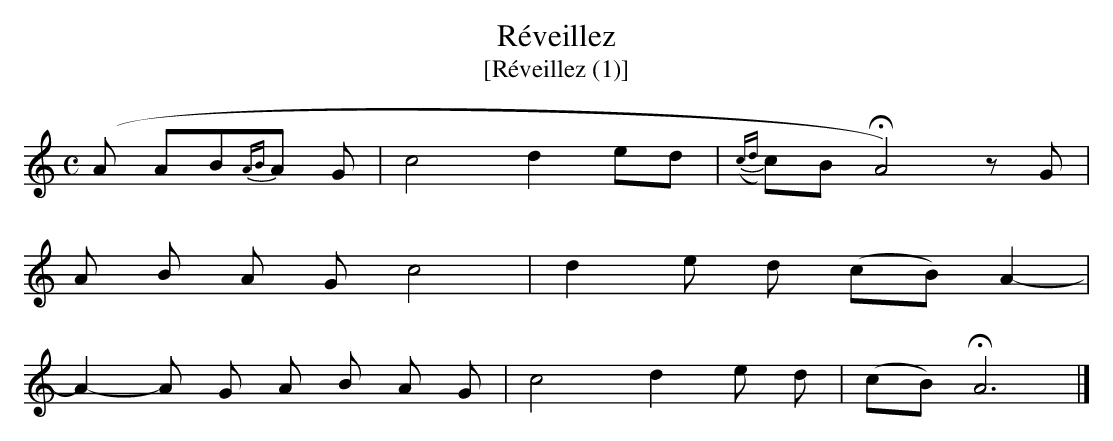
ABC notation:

X:1
T:Réveillez
T:[Réveillez (1)]
M:C
L:1/8
K:Am
(A AB{AB}A G | c4 d2 ed | ({cd}c)B !fermata! A4) z G |
A B A G c4 | d2 e d (cB) A2 - |
A2 - A G A B A G | c4 d2 e d | (cB) !fermata! A6 |]
